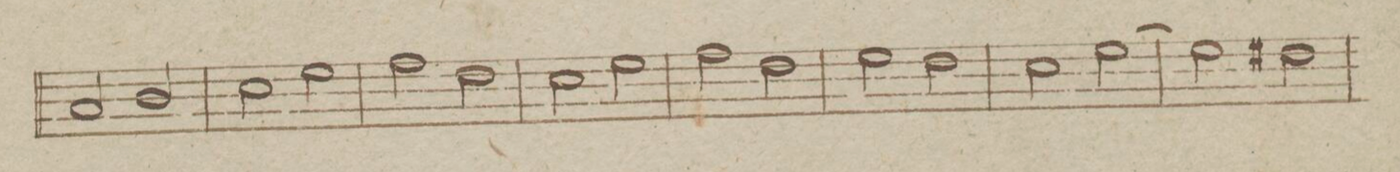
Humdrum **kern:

**kern	**dynam
*I"Clarinetto 1mo in B	*
*clefG2	*
*k[b-e-]	*
*met(c|)	*
*M2/2	*
2g/	.
2a/	.
=17	=17
2b-\	.
2dd\	.
=18	=18
2ee-\	.
2cc\	.
=19	=19
2b-\	.
2dd\	.
=20	=20
2ee-\	.
2cc\	.
=21	=21
2dd\	.
2cc\	.
=22	=22
2b-\	.
[2dd\	.
=23	=23
2dd\]	.
2cc#X\	.
=24	=24
*-	*-
